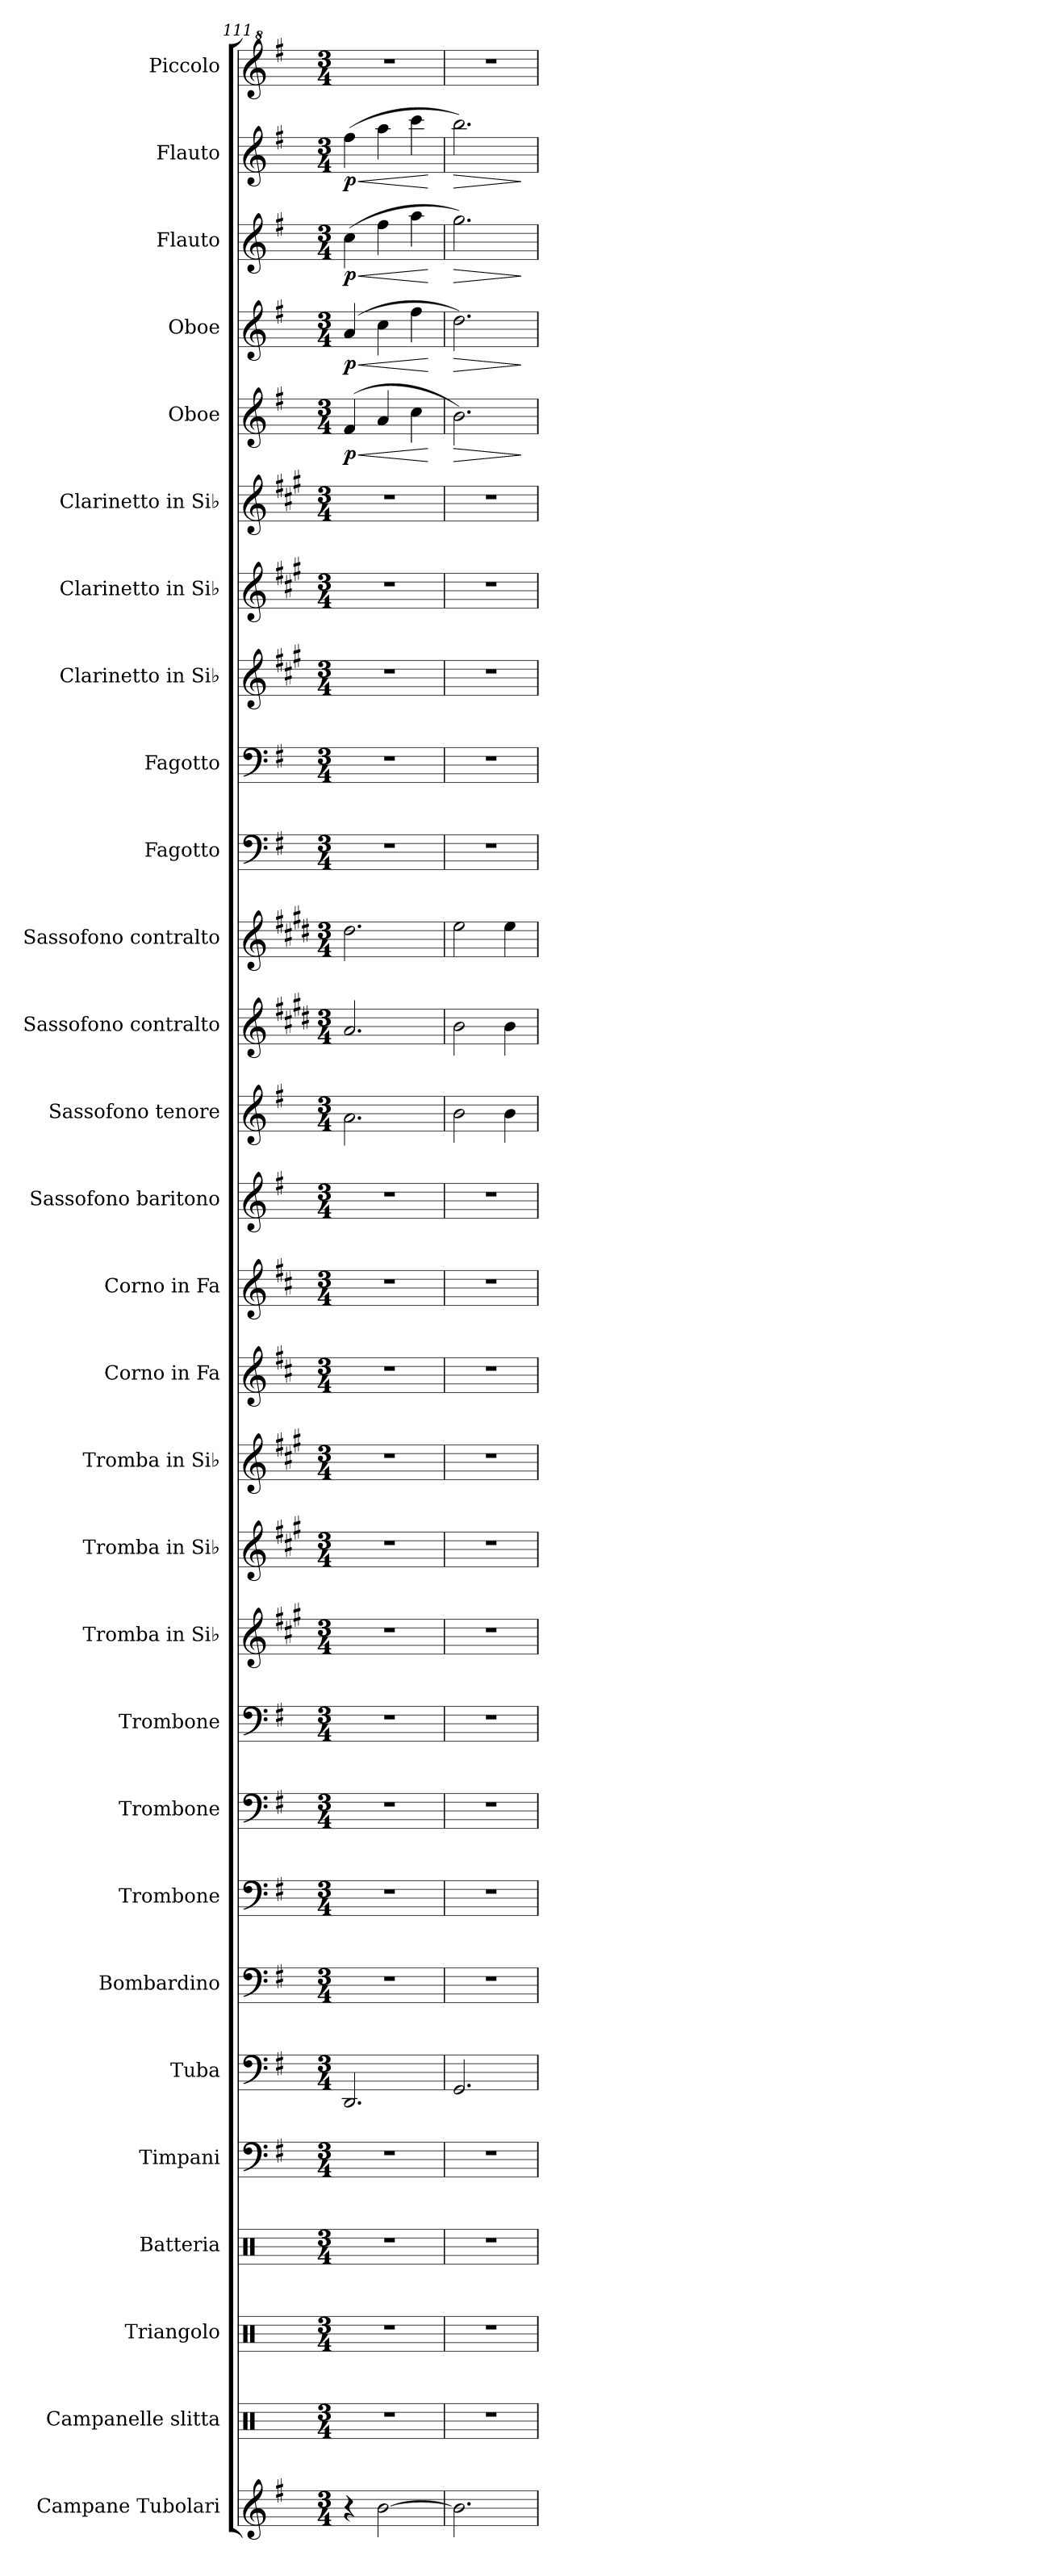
**kern	**kern	**kern	**kern	**kern	**kern	**kern	**kern	**kern	**kern	**kern	**kern	**kern	**kern	**kern	**kern	**kern	**kern	**kern	**kern	**kern	**kern	**kern	**kern	**kern	**dynam	**kern	**dynam	**kern	**dynam	**kern	**dynam	**kern
*part29	*part28	*part27	*part26	*part25	*part24	*part23	*part22	*part21	*part20	*part19	*part18	*part17	*part16	*part15	*part14	*part13	*part12	*part11	*part10	*part9	*part8	*part7	*part6	*part5	*part5	*part4	*part4	*part3	*part3	*part2	*part2	*part1
*staff29	*staff28	*staff27	*staff26	*staff25	*staff24	*staff23	*staff22	*staff21	*staff20	*staff19	*staff18	*staff17	*staff16	*staff15	*staff14	*staff13	*staff12	*staff11	*staff10	*staff9	*staff8	*staff7	*staff6	*staff5	*staff5	*staff4	*staff4	*staff3	*staff3	*staff2	*staff2	*staff1
*I"Campane Tubolari	*I"Campanelle slitta	*I"Triangolo	*I"Batteria	*I"Timpani	*I"Tuba	*I"Bombardino	*I"Trombone	*I"Trombone	*I"Trombone	*I"Tromba in Si♭	*I"Tromba in Si♭	*I"Tromba in Si♭	*I"Corno in Fa	*I"Corno in Fa	*I"Sassofono baritono	*I"Sassofono tenore	*I"Sassofono contralto	*I"Sassofono contralto	*I"Fagotto	*I"Fagotto	*I"Clarinetto in Si♭	*I"Clarinetto in Si♭	*I"Clarinetto in Si♭	*I"Oboe	*	*I"Oboe	*	*I"Flauto	*	*I"Flauto	*	*I"Piccolo
*I'Camp. tb.	*	*I'Triang.	*I'Batt.	*I'Timp.	*I'Tba.	*	*I'Tbn.	*I'Tbn.	*I'Tbn.	*I'Tr. Si♭	*I'Tr. Si♭	*I'Tr. Si♭	*I'Cor. Fa	*I'Cor. Fa	*	*	*	*	*I'Fag.	*I'Fag.	*I'Cl. Si♭	*I'Cl. Si♭	*I'Cl. Si♭	*I'Ob.	*	*I'Ob.	*	*I'Fl.	*	*I'Fl.	*	*
!!LO:PB:g=z
*clefG2	*clefX	*clefX	*clefX	*clefF4	*clefF4	*clefF4	*clefF4	*clefF4	*clefF4	*clefG2	*clefG2	*clefG2	*clefG2	*clefG2	*clefG2	*clefG2	*clefG2	*clefG2	*clefF4	*clefF4	*clefG2	*clefG2	*clefG2	*clefG2	*	*clefG2	*	*clefG2	*	*clefG2	*	*clefG^2
*	*	*	*	*	*	*	*	*	*	*ITrd1c2	*ITrd1c2	*ITrd1c2	*ITrd4c7	*ITrd4c7	*ITrd12c21	*ITrd8c14	*ITrd5c9	*ITrd5c9	*	*	*ITrd1c2	*ITrd1c2	*ITrd1c2	*	*	*	*	*	*	*	*	*ITrd-7c-12
*k[f#]	*k[]	*k[]	*k[]	*k[f#]	*k[f#]	*k[f#]	*k[f#]	*k[f#]	*k[f#]	*k[f#]	*k[f#]	*k[f#]	*k[f#]	*k[f#]	*k[f#]	*k[f#]	*k[f#]	*k[f#]	*k[f#]	*k[f#]	*k[f#]	*k[f#]	*k[f#]	*k[f#]	*	*k[f#]	*	*k[f#]	*	*k[f#]	*	*k[f#]
*M3/4	*M3/4	*M3/4	*M3/4	*M3/4	*M3/4	*M3/4	*M3/4	*M3/4	*M3/4	*M3/4	*M3/4	*M3/4	*M3/4	*M3/4	*M3/4	*M3/4	*M3/4	*M3/4	*M3/4	*M3/4	*M3/4	*M3/4	*M3/4	*M3/4	*	*M3/4	*	*M3/4	*	*M3/4	*	*M3/4
=111	=111	=111	=111	=111	=111	=111	=111	=111	=111	=111	=111	=111	=111	=111	=111	=111	=111	=111	=111	=111	=111	=111	=111	=111	=111	=111	=111	=111	=111	=111	=111	=111
!	!	!	!	!	!	!	!	!	!	!	!	!	!	!	!	!	!	!	!	!	!	!	!	!	!LO:HP:b	!	!LO:HP:b	!	!LO:HP:b	!	!LO:HP:b	!
!	!	!	!	!	!	!	!	!	!	!	!	!	!	!	!	!	!	!	!	!	!	!	!	!	!LO:DY:n=1:b	!	!LO:DY:n=1:b	!	!LO:DY:n=1:b	!	!LO:DY:n=1:b	!
4r	2.r	2.r	2.r	2.r	2.DD/	2.r	2.r	2.r	2.r	2.r	2.r	2.r	2.r	2.r	2.r	2.A\	2.c/	2.f#\	2.r	2.r	2.r	2.r	2.r	(4f#/	< p	(4a/	< p	(4cc\	< p	(4ff#\	< p	2.r
[2b\	.	.	.	.	.	.	.	.	.	.	.	.	.	.	.	.	.	.	.	.	.	.	.	4a/	.	4cc\	.	4ff#\	.	4aa\	.	.
.	.	.	.	.	.	.	.	.	.	.	.	.	.	.	.	.	.	.	.	.	.	.	.	4cc\	.	4ff#\	.	4aa\	.	4ccc\	.	.
.	.	.	.	.	.	.	.	.	.	.	.	.	.	.	.	.	.	.	.	.	.	.	.	.	[	.	[	.	[	.	[	.
=112	=112	=112	=112	=112	=112	=112	=112	=112	=112	=112	=112	=112	=112	=112	=112	=112	=112	=112	=112	=112	=112	=112	=112	=112	=112	=112	=112	=112	=112	=112	=112	=112
!	!	!	!	!	!	!	!	!	!	!	!	!	!	!	!	!	!	!	!	!	!	!	!	!	!LO:HP:b	!	!LO:HP:b	!	!LO:HP:b	!	!LO:HP:b	!
2.b\]	2.r	2.r	2.r	2.r	2.GG/	2.r	2.r	2.r	2.r	2.r	2.r	2.r	2.r	2.r	2.r	2B\	2d\	2g\	2.r	2.r	2.r	2.r	2.r	2.b\)	>	2.dd\)	>	2.gg\)	>	2.bb\)	>	2.r
.	.	.	.	.	.	.	.	.	.	.	.	.	.	.	.	4B\	4d\	4g\	.	.	.	.	.	.	.	.	.	.	.	.	.	.
.	.	.	.	.	.	.	.	.	.	.	.	.	.	.	.	.	.	.	.	.	.	.	.	.	]	.	]	.	]	.	]	.
=	=	=	=	=	=	=	=	=	=	=	=	=	=	=	=	=	=	=	=	=	=	=	=	=	=	=	=	=	=	=	=	=
*-	*-	*-	*-	*-	*-	*-	*-	*-	*-	*-	*-	*-	*-	*-	*-	*-	*-	*-	*-	*-	*-	*-	*-	*-	*-	*-	*-	*-	*-	*-	*-	*-
